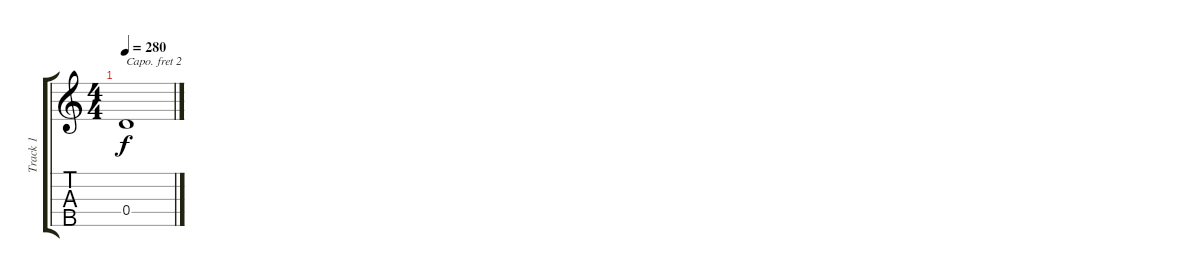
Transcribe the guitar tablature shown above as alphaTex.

\track ("Track 1" "Track 1") {instrument banjo}
\staff {score tabs}
\capo 2
\tuning (D4 B3 G3 C3 G4) {hide}
\displaytranspose 12
\ts (4 4)
\tempo 280
\clef g2
\ks c
0.4.1{dy f}
